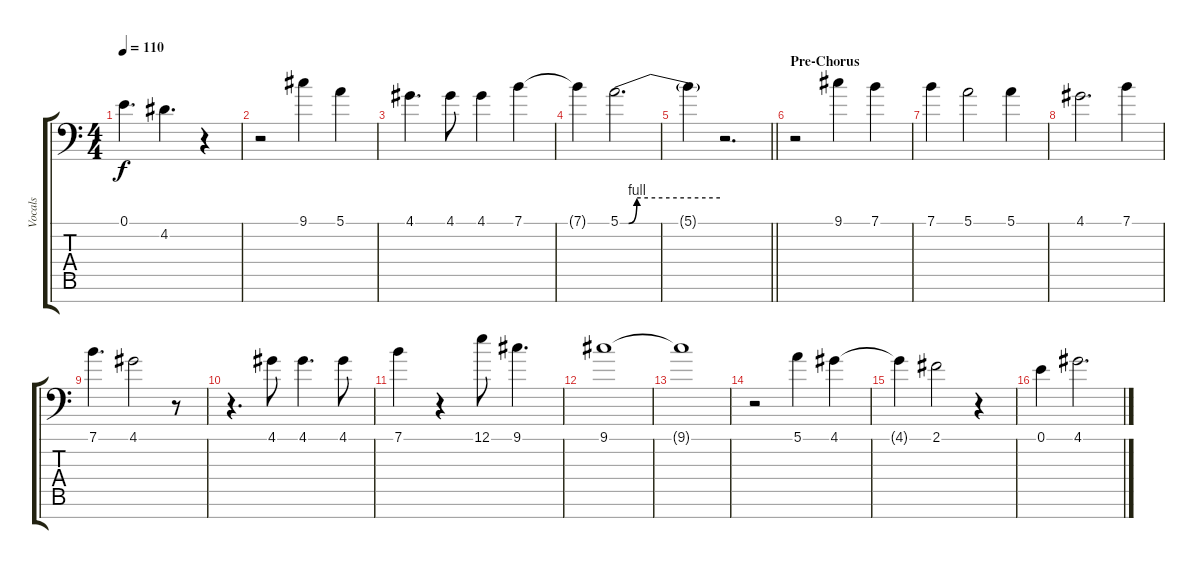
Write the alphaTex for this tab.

\track ("Vocals" "Vocals") {instrument flute}
\staff {score tabs}
\tuning (E4 B3 G3 D3 A2 E2 C-1) {hide}
\ts (4 4)
\tempo 110
\clef f4
\ks c
0.1{t}.4{d dy f} 4.2.4{d} r.4 |
r.2 9.1.4 5.1.4 |
4.1.4{d} 4.1.8 4.1.4 7.1.4 |
7.1{t}.4 5.1{be (custom 0 0 5 0 10 4 60 4)}.2{d} |
\barLineRight lightlight
5.1{t}.4 r.2{d} |
\section ("" "Pre-Chorus")
r.2 9.1.4 7.1.4 |
7.1.4 5.1.2 5.1.4 |
4.1.2{d} 7.1.4 |
7.1.4{d} 4.1.2 r.8 |
r.4{d} 4.1.8 4.1.4{d} 4.1.8 |
7.1.4 r.4 12.1.8 9.1.4{d} |
9.1.1 |
9.1{t}.1 |
r.2 5.1.4 4.1.4 |
4.1{t}.4 2.1.2 r.4 |
0.1.4 4.1.2{d}
